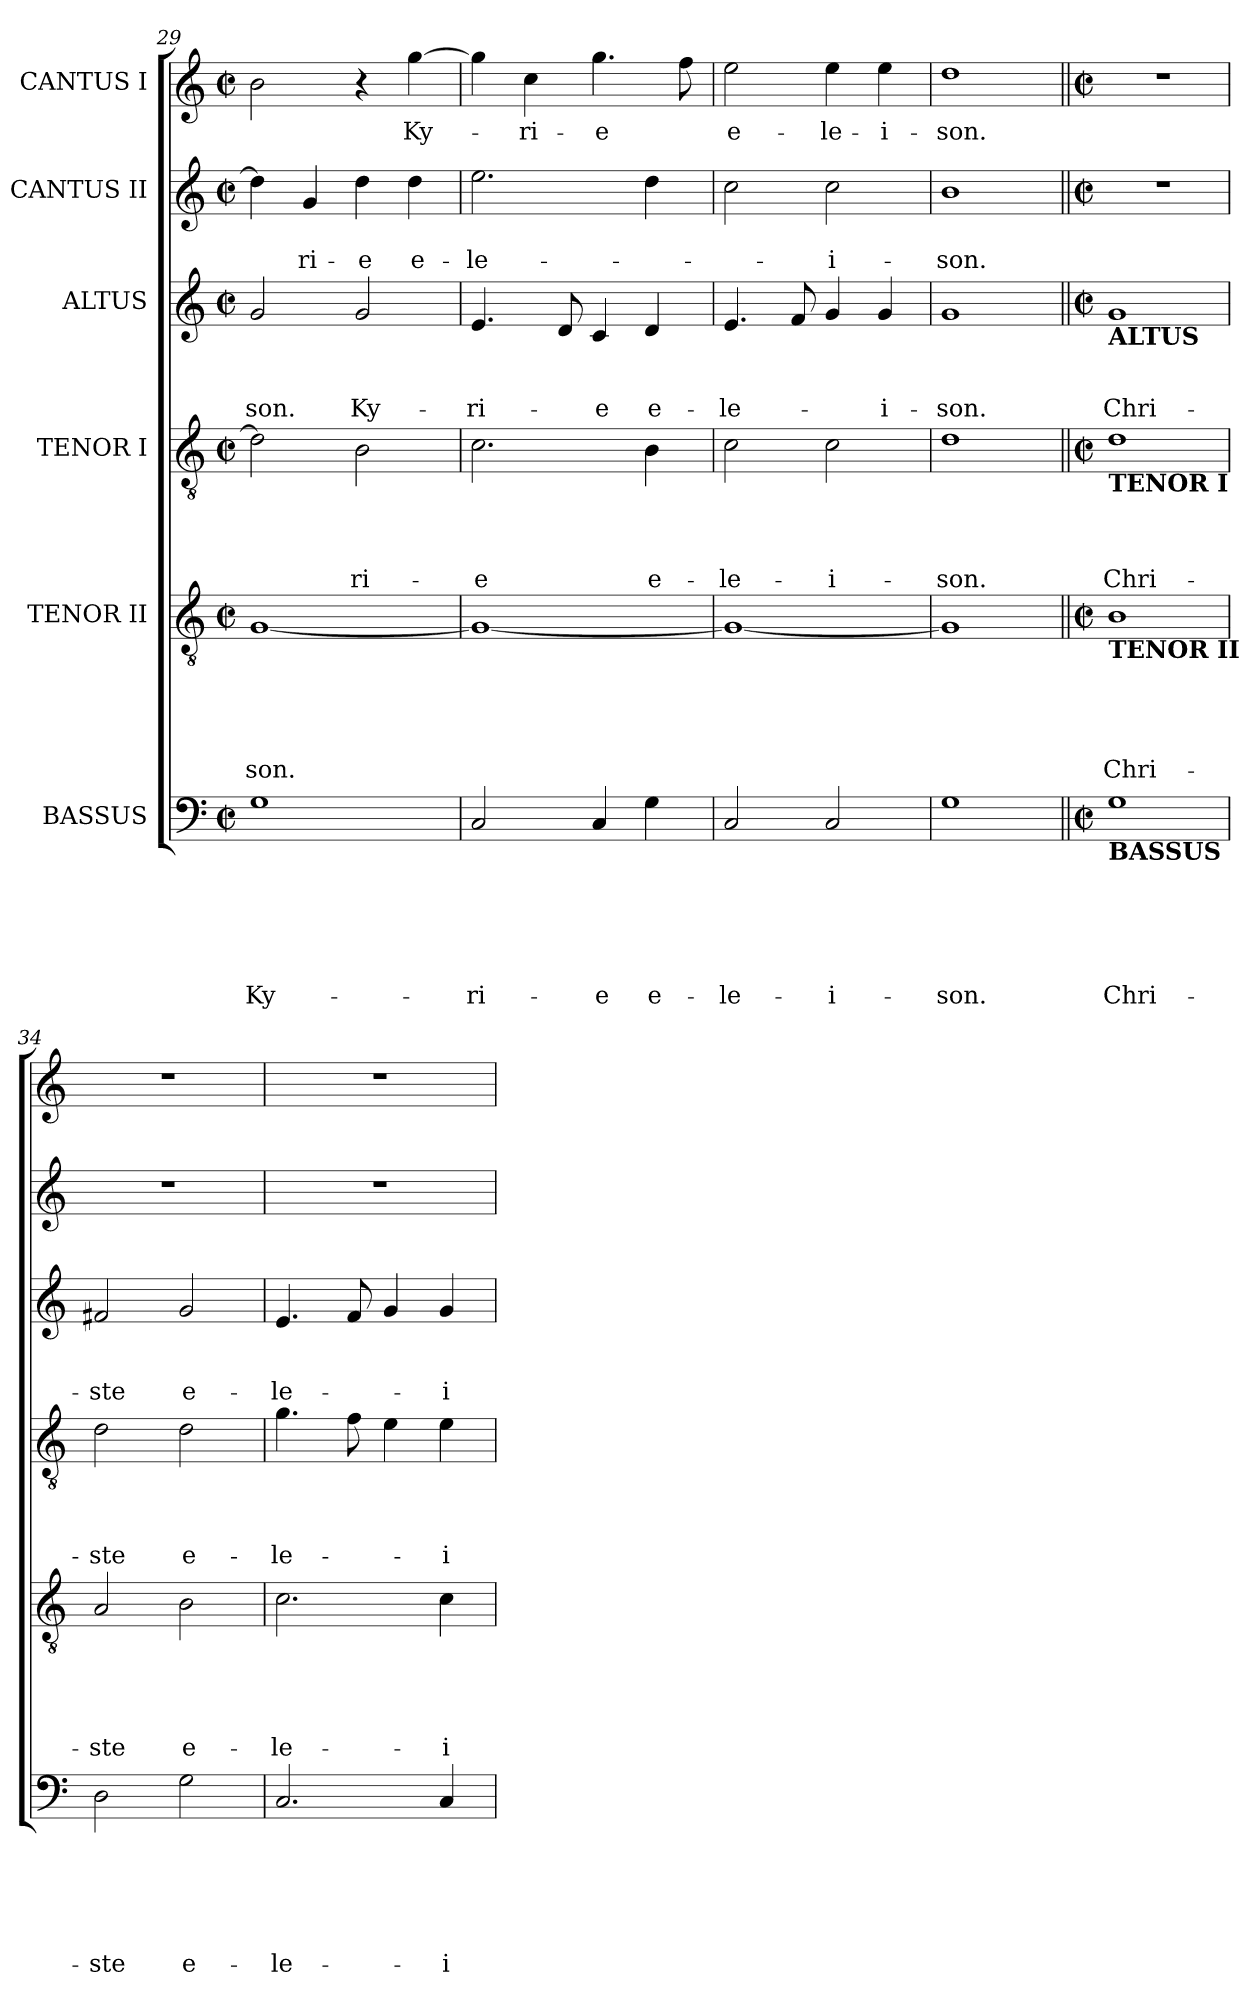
**kern	**text	**text	**text	**text	**text	**text	**kern	**text	**text	**text	**text	**text	**kern	**text	**text	**text	**text	**kern	**text	**text	**text	**kern	**text	**text	**kern	**text
*part6	*part6	*part6	*part6	*part6	*part6	*part6	*part5	*part5	*part5	*part5	*part5	*part5	*part4	*part4	*part4	*part4	*part4	*part3	*part3	*part3	*part3	*part2	*part2	*part2	*part1	*part1
*staff6	*staff6	*staff6	*staff6	*staff6	*staff6	*staff6	*staff5	*staff5	*staff5	*staff5	*staff5	*staff5	*staff4	*staff4	*staff4	*staff4	*staff4	*staff3	*staff3	*staff3	*staff3	*staff2	*staff2	*staff2	*staff1	*staff1
*I"BASSUS	*	*	*	*	*	*	*I"TENOR II	*	*	*	*	*	*I"TENOR I	*	*	*	*	*I"ALTUS	*	*	*	*I"CANTUS II	*	*	*I"CANTUS I	*
*clefF4	*	*	*	*	*	*	*clefGv2	*	*	*	*	*	*clefGv2	*	*	*	*	*clefG2	*	*	*	*clefG2	*	*	*clefG2	*
*k[]	*	*	*	*	*	*	*k[]	*	*	*	*	*	*k[]	*	*	*	*	*k[]	*	*	*	*k[]	*	*	*k[]	*
*C:	*	*	*	*	*	*	*C:	*	*	*	*	*	*C:	*	*	*	*	*C:	*	*	*	*C:	*	*	*C:	*
*M2/2	*	*	*	*	*	*	*M2/2	*	*	*	*	*	*M2/2	*	*	*	*	*M2/2	*	*	*	*M2/2	*	*	*M2/2	*
*met(c|)	*	*	*	*	*	*	*met(c|)	*	*	*	*	*	*met(c|)	*	*	*	*	*met(c|)	*	*	*	*met(c|)	*	*	*met(c|)	*
=29	=29	=29	=29	=29	=29	=29	=29	=29	=29	=29	=29	=29	=29	=29	=29	=29	=29	=29	=29	=29	=29	=29	=29	=29	=29	=29
1G	.	.	.	.	.	Ky-	[1G	.	.	.	.	-son.	2d\]	.	.	.	.	2g/	.	.	-son.	4dd\]	.	.	2b\	.
.	.	.	.	.	.	.	.	.	.	.	.	.	.	.	.	.	.	.	.	.	.	4g/	.	-ri-	.	.
.	.	.	.	.	.	.	.	.	.	.	.	.	2B\	.	.	.	-ri-	2g/	.	.	Ky-	4dd\	.	-e	4r	.
.	.	.	.	.	.	.	.	.	.	.	.	.	.	.	.	.	.	.	.	.	.	4dd\	.	e-	[4gg\	Ky-
=30	=30	=30	=30	=30	=30	=30	=30	=30	=30	=30	=30	=30	=30	=30	=30	=30	=30	=30	=30	=30	=30	=30	=30	=30	=30	=30
2C/	.	.	.	.	.	-ri-	1G_	.	.	.	.	.	2.c\	.	.	.	-e	4.e/	.	.	-ri-	2.ee\	.	-le-	4gg\]	.
.	.	.	.	.	.	.	.	.	.	.	.	.	.	.	.	.	.	.	.	.	.	.	.	.	4cc\	-ri-
.	.	.	.	.	.	.	.	.	.	.	.	.	.	.	.	.	.	8d/	.	.	.	.	.	.	.	.
4C/	.	.	.	.	.	-e	.	.	.	.	.	.	.	.	.	.	.	4c/	.	.	-e	.	.	.	4.gg\	-e
4G\	.	.	.	.	.	e-	.	.	.	.	.	.	4B\	.	.	.	e-	4d/	.	.	e-	4dd\	.	.	.	.
.	.	.	.	.	.	.	.	.	.	.	.	.	.	.	.	.	.	.	.	.	.	.	.	.	8ff\	.
=31	=31	=31	=31	=31	=31	=31	=31	=31	=31	=31	=31	=31	=31	=31	=31	=31	=31	=31	=31	=31	=31	=31	=31	=31	=31	=31
2C/	.	.	.	.	.	-le-	1G_	.	.	.	.	.	2c\	.	.	.	-le-	4.e/	.	.	-le-	2cc\	.	.	2ee\	e-
.	.	.	.	.	.	.	.	.	.	.	.	.	.	.	.	.	.	8f/	.	.	.	.	.	.	.	.
2C/	.	.	.	.	.	-i-	.	.	.	.	.	.	2c\	.	.	.	-i-	4g/	.	.	.	2cc\	.	-i-	4ee\	-le-
.	.	.	.	.	.	.	.	.	.	.	.	.	.	.	.	.	.	4g/	.	.	-i-	.	.	.	4ee\	-i-
=32	=32	=32	=32	=32	=32	=32	=32	=32	=32	=32	=32	=32	=32	=32	=32	=32	=32	=32	=32	=32	=32	=32	=32	=32	=32	=32
1G	.	.	.	.	.	-son.	1G]	.	.	.	.	.	1d	.	.	.	-son.	1g	.	.	-son.	1b	.	-son.	1dd	-son.
!!LO:LB:g=z
=33||	=33||	=33||	=33||	=33||	=33||	=33||	=33||	=33||	=33||	=33||	=33||	=33||	=33||	=33||	=33||	=33||	=33||	=33||	=33||	=33||	=33||	=33||	=33||	=33||	=33||	=33||
*M2/2	*	*	*	*	*	*	*M2/2	*	*	*	*	*	*M2/2	*	*	*	*	*M2/2	*	*	*	*M2/2	*	*	*M2/2	*
*met(c|)	*	*	*	*	*	*	*met(c|)	*	*	*	*	*	*met(c|)	*	*	*	*	*met(c|)	*	*	*	*met(c|)	*	*	*met(c|)	*
!	!	!	!	!	!	!	!	!	!	!	!	!	!	!	!	!	!	!LO:TX:b:B:t=ALTUS	!	!	!	!	!	!	!	!
!	!	!	!	!	!	!	!	!	!	!	!	!	!LO:TX:b:B:t=TENOR I	!	!	!	!	!	!	!	!	!	!	!	!	!
!	!	!	!	!	!	!	!LO:TX:b:B:t=TENOR II	!	!	!	!	!	!	!	!	!	!	!	!	!	!	!	!	!	!	!
!LO:TX:b:B:t=BASSUS	!	!	!	!	!	!	!	!	!	!	!	!	!	!	!	!	!	!	!	!	!	!	!	!	!	!
1G	.	.	.	.	.	Chri-	1B	.	.	.	.	Chri-	1d	.	.	.	Chri-	1g	.	.	Chri-	1r	.	.	1r	.
=34	=34	=34	=34	=34	=34	=34	=34	=34	=34	=34	=34	=34	=34	=34	=34	=34	=34	=34	=34	=34	=34	=34	=34	=34	=34	=34
2D\	.	.	.	.	.	-ste	2A/	.	.	.	.	-ste	2d\	.	.	.	-ste	2f#X/	.	.	-ste	1r	.	.	1r	.
2G\	.	.	.	.	.	e-	2B\	.	.	.	.	e-	2d\	.	.	.	e-	2g/	.	.	e-	.	.	.	.	.
=35	=35	=35	=35	=35	=35	=35	=35	=35	=35	=35	=35	=35	=35	=35	=35	=35	=35	=35	=35	=35	=35	=35	=35	=35	=35	=35
2.C/	.	.	.	.	.	-le-	2.c\	.	.	.	.	-le-	4.g\	.	.	.	-le-	4.e/	.	.	-le-	1r	.	.	1r	.
.	.	.	.	.	.	.	.	.	.	.	.	.	8f\	.	.	.	.	8f/	.	.	.	.	.	.	.	.
.	.	.	.	.	.	.	.	.	.	.	.	.	4e\	.	.	.	.	4g/	.	.	.	.	.	.	.	.
4C/	.	.	.	.	.	-i-	4c\	.	.	.	.	-i-	4e\	.	.	.	-i-	4g/	.	.	-i-	.	.	.	.	.
=	=	=	=	=	=	=	=	=	=	=	=	=	=	=	=	=	=	=	=	=	=	=	=	=	=	=
*-	*-	*-	*-	*-	*-	*-	*-	*-	*-	*-	*-	*-	*-	*-	*-	*-	*-	*-	*-	*-	*-	*-	*-	*-	*-	*-
